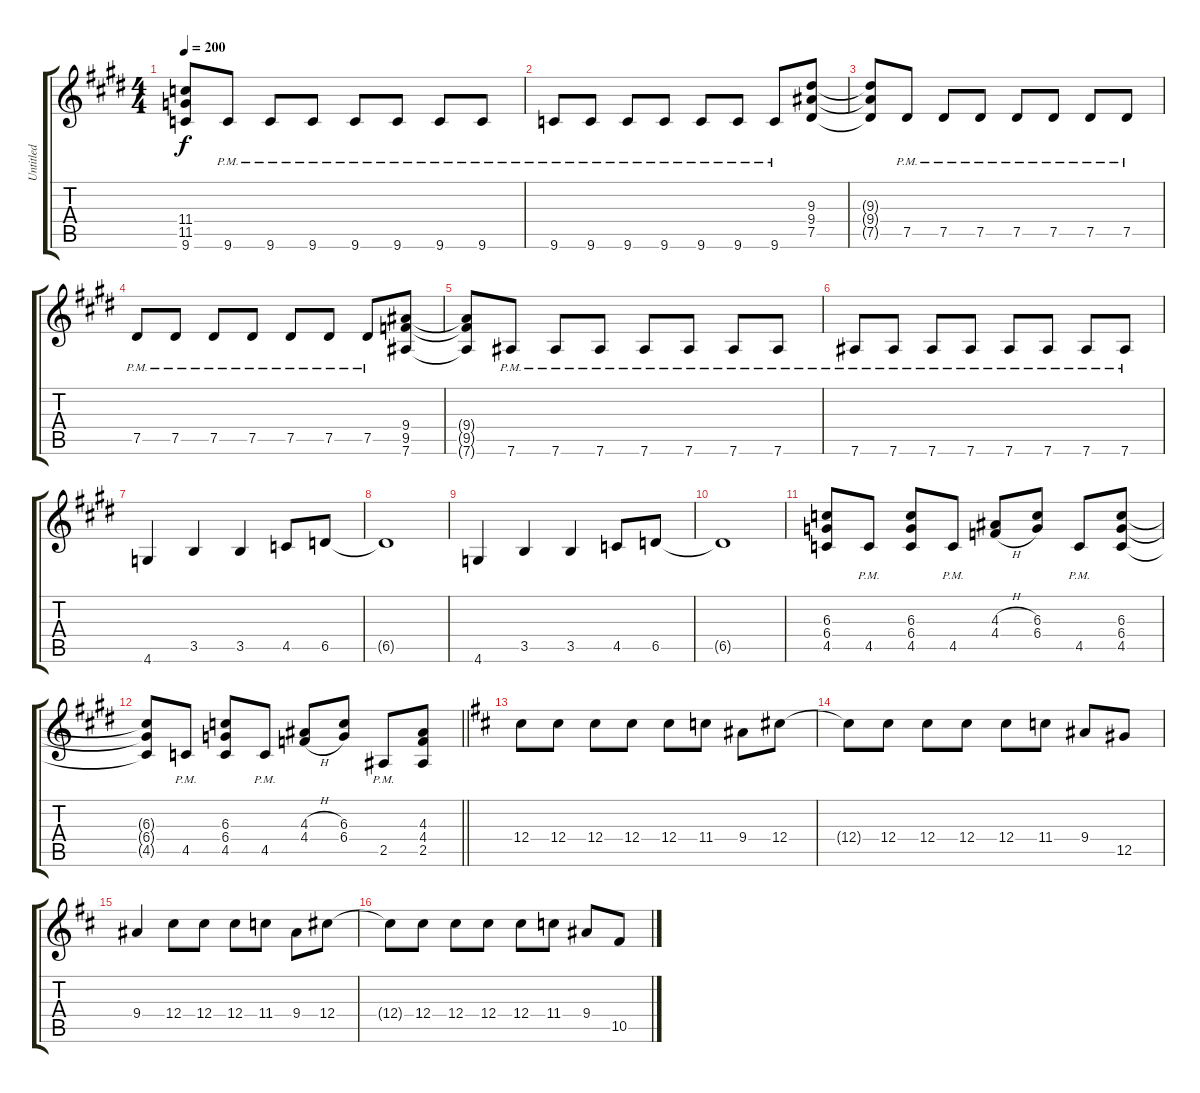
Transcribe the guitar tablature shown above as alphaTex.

\track ("Untitled" "Untitled") {instrument distortionguitar}
\staff {score tabs}
\tuning (Eb4 Bb3 Gb3 Db3 Ab2 Eb2) {hide}
\ts (4 4)
\tempo 200
\clef g2
\ks c#minor
(11.4{t} 11.5{t} 9.6{t}).8{dy f} 9.6{pm}.8 9.6{pm}.8 9.6{pm}.8 9.6{pm}.8 9.6{pm}.8 9.6{pm}.8 9.6{pm}.8 |
9.6{pm}.8 9.6{pm}.8 9.6{pm}.8 9.6{pm}.8 9.6{pm}.8 9.6{pm}.8 9.6{pm}.8 (9.3 9.4 7.5).8 |
\ks e
(9.3{t} 9.4{t} 7.5{t}).8 7.5{pm}.8 7.5{pm}.8 7.5{pm}.8 7.5{pm}.8 7.5{pm}.8 7.5{pm}.8 7.5{pm}.8 |
\ks c#minor
7.5{pm}.8 7.5{pm}.8 7.5{pm}.8 7.5{pm}.8 7.5{pm}.8 7.5{pm}.8 7.5{pm}.8 (9.4 9.5 7.6).8 |
(9.4{t} 9.5{t} 7.6{t}).8 7.6{pm}.8 7.6{pm}.8 7.6{pm}.8 7.6{pm}.8 7.6{pm}.8 7.6{pm}.8 7.6{pm}.8 |
7.6{pm}.8 7.6{pm}.8 7.6{pm}.8 7.6{pm}.8 7.6{pm}.8 7.6{pm}.8 7.6{pm}.8 7.6{pm}.8 |
\ks e
4.6.4 3.5.4 3.5.4 4.5.8 6.5.8 |
\ks c#minor
6.5{t}.1 |
4.6.4 3.5.4 3.5.4 4.5.8 6.5.8 |
6.5{t}.1 |
\ks e
(6.3 6.4 4.5).8 4.5{pm}.8 (6.3 6.4 4.5).8 4.5{pm}.8 (4.3{h} 4.4{h}).8 (6.3 6.4).8 4.5{pm}.8 (6.3 6.4 4.5).8 |
\barLineRight lightlight
\ks c#minor
(6.3{t} 6.4{t} 4.5{t}).8 4.5{pm}.8 (6.3 6.4 4.5).8 4.5{pm}.8 (4.3{h} 4.4{h}).8 (6.3 6.4).8 2.5{pm}.8 (4.3 4.4 2.5).8 |
\ks d
12.4.8 12.4.8 12.4.8 12.4.8 12.4.8 11.4.8 9.4.8 12.4.8 |
12.4{t}.8 12.4.8 12.4.8 12.4.8 12.4.8 11.4.8 9.4.8 12.5.8 |
9.4.4 12.4.8 12.4.8 12.4.8 11.4.8 9.4.8 12.4.8 |
12.4{t}.8 12.4.8 12.4.8 12.4.8 12.4.8 11.4.8 9.4.8 10.5.8
